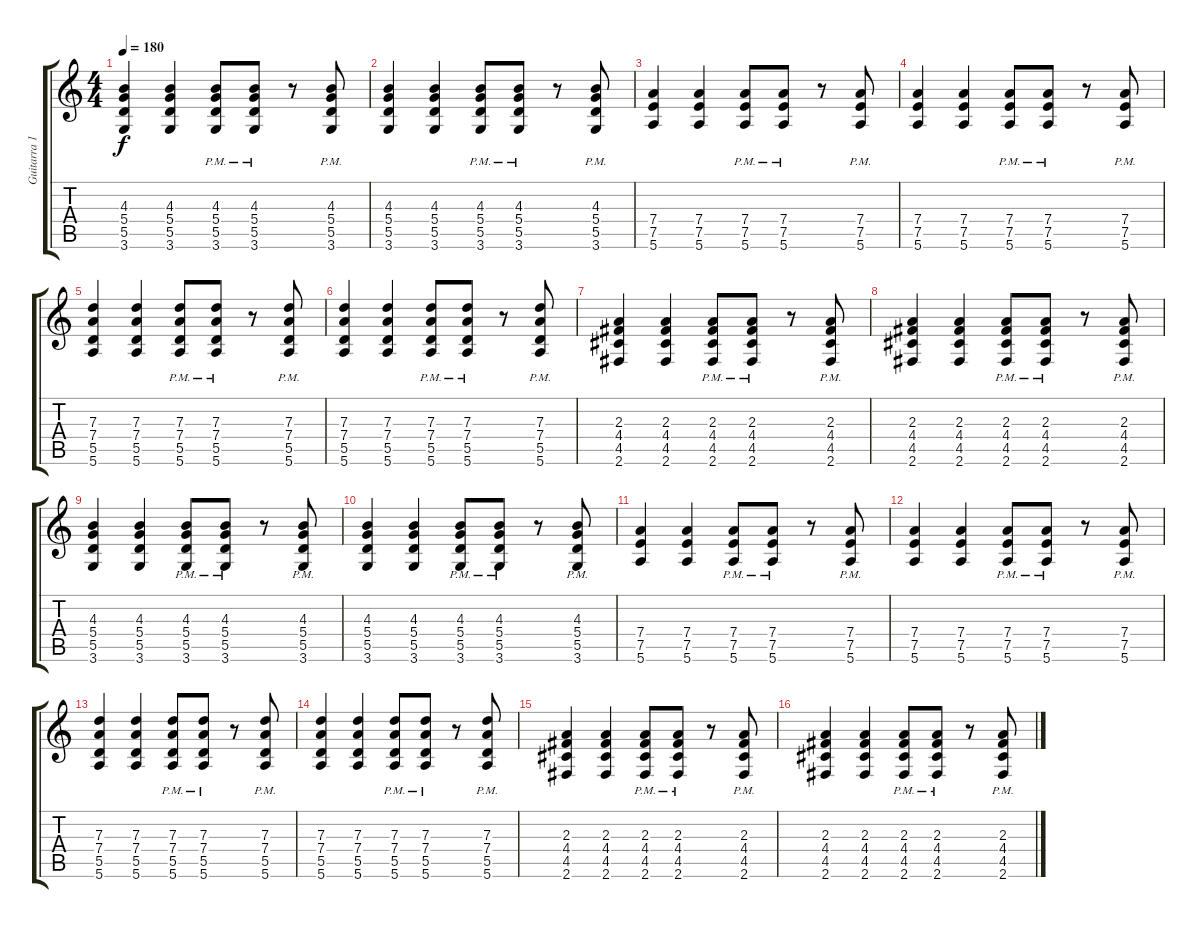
\track ("Guitarra 1" "Guitarra 1") {instrument distortionguitar}
\staff {score tabs}
\tuning (E4 B3 G3 D3 A2 E2) {hide}
\ts (4 4)
\tempo 180
\clef g2
\ks c
(4.3 5.4 5.5 3.6).4{dy f} (4.3 5.4 5.5 3.6).4 (4.3{pm} 5.4{pm} 5.5{pm} 3.6).8 (4.3{pm} 5.4{pm} 5.5{pm} 3.6).8 r.8 (4.3{pm} 5.4{pm} 5.5{pm} 3.6).8 |
(4.3 5.4 5.5 3.6).4 (4.3 5.4 5.5 3.6).4 (4.3{pm} 5.4{pm} 5.5{pm} 3.6).8 (4.3{pm} 5.4{pm} 5.5{pm} 3.6).8 r.8 (4.3{pm} 5.4{pm} 5.5{pm} 3.6).8 |
(7.4 7.5 5.6).4 (7.4 7.5 5.6).4 (7.4{pm} 7.5{pm} 5.6).8 (7.4{pm} 7.5{pm} 5.6).8 r.8 (7.4{pm} 7.5{pm} 5.6).8 |
(7.4 7.5 5.6).4 (7.4 7.5 5.6).4 (7.4{pm} 7.5{pm} 5.6).8 (7.4{pm} 7.5{pm} 5.6).8 r.8 (7.4{pm} 7.5{pm} 5.6).8 |
(7.3 7.4 5.5 5.6).4 (7.3 7.4 5.5 5.6).4 (7.3{pm} 7.4{pm} 5.5{pm} 5.6).8 (7.3{pm} 7.4{pm} 5.5{pm} 5.6).8 r.8 (7.3{pm} 7.4{pm} 5.5{pm} 5.6).8 |
(7.3 7.4 5.5 5.6).4 (7.3 7.4 5.5 5.6).4 (7.3{pm} 7.4{pm} 5.5{pm} 5.6).8 (7.3{pm} 7.4{pm} 5.5{pm} 5.6).8 r.8 (7.3{pm} 7.4{pm} 5.5{pm} 5.6).8 |
(2.3 4.4 4.5 2.6).4 (2.3 4.4 4.5 2.6).4 (2.3{pm} 4.4{pm} 4.5{pm} 2.6).8 (2.3{pm} 4.4{pm} 4.5{pm} 2.6).8 r.8 (2.3{pm} 4.4{pm} 4.5{pm} 2.6).8 |
(2.3 4.4 4.5 2.6).4 (2.3 4.4 4.5 2.6).4 (2.3{pm} 4.4{pm} 4.5{pm} 2.6).8 (2.3{pm} 4.4{pm} 4.5{pm} 2.6).8 r.8 (2.3{pm} 4.4{pm} 4.5{pm} 2.6).8 |
(4.3 5.4 5.5 3.6).4 (4.3 5.4 5.5 3.6).4 (4.3{pm} 5.4{pm} 5.5{pm} 3.6).8 (4.3{pm} 5.4{pm} 5.5{pm} 3.6).8 r.8 (4.3{pm} 5.4{pm} 5.5{pm} 3.6).8 |
(4.3 5.4 5.5 3.6).4 (4.3 5.4 5.5 3.6).4 (4.3{pm} 5.4{pm} 5.5{pm} 3.6).8 (4.3{pm} 5.4{pm} 5.5{pm} 3.6).8 r.8 (4.3{pm} 5.4{pm} 5.5{pm} 3.6).8 |
(7.4 7.5 5.6).4 (7.4 7.5 5.6).4 (7.4{pm} 7.5{pm} 5.6).8 (7.4{pm} 7.5{pm} 5.6).8 r.8 (7.4{pm} 7.5{pm} 5.6).8 |
(7.4 7.5 5.6).4 (7.4 7.5 5.6).4 (7.4{pm} 7.5{pm} 5.6).8 (7.4{pm} 7.5{pm} 5.6).8 r.8 (7.4{pm} 7.5{pm} 5.6).8 |
(7.3 7.4 5.5 5.6).4 (7.3 7.4 5.5 5.6).4 (7.3{pm} 7.4{pm} 5.5{pm} 5.6).8 (7.3{pm} 7.4{pm} 5.5{pm} 5.6).8 r.8 (7.3{pm} 7.4{pm} 5.5{pm} 5.6).8 |
(7.3 7.4 5.5 5.6).4 (7.3 7.4 5.5 5.6).4 (7.3{pm} 7.4{pm} 5.5{pm} 5.6).8 (7.3{pm} 7.4{pm} 5.5{pm} 5.6).8 r.8 (7.3{pm} 7.4{pm} 5.5{pm} 5.6).8 |
(2.3 4.4 4.5 2.6).4 (2.3 4.4 4.5 2.6).4 (2.3{pm} 4.4{pm} 4.5{pm} 2.6).8 (2.3{pm} 4.4{pm} 4.5{pm} 2.6).8 r.8 (2.3{pm} 4.4{pm} 4.5{pm} 2.6).8 |
(2.3 4.4 4.5 2.6).4 (2.3 4.4 4.5 2.6).4 (2.3{pm} 4.4{pm} 4.5{pm} 2.6).8 (2.3{pm} 4.4{pm} 4.5{pm} 2.6).8 r.8 (2.3{pm} 4.4{pm} 4.5{pm} 2.6).8
